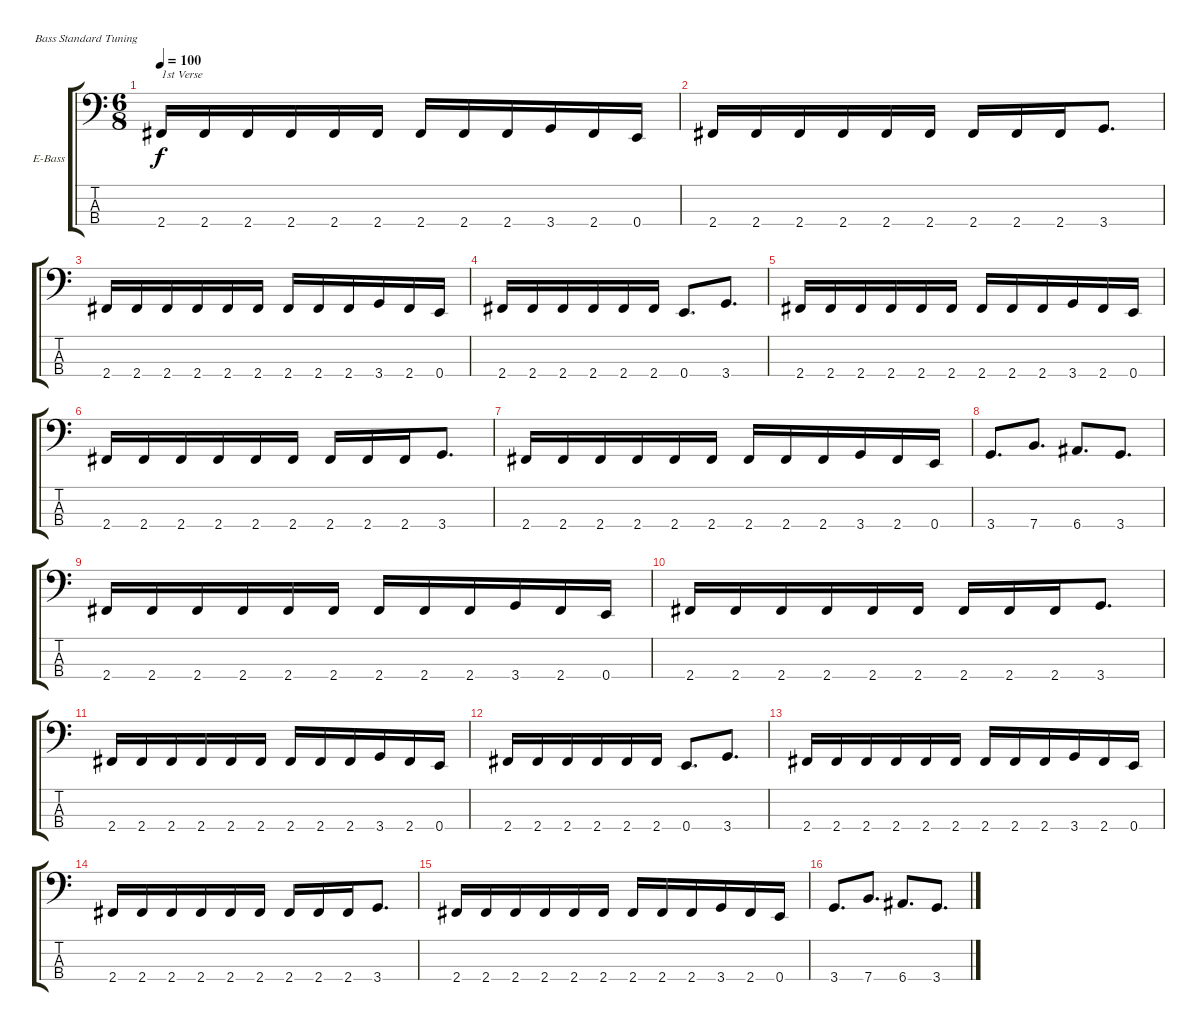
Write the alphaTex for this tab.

\defaultSystemsLayout 4
\bracketExtendMode groupsimilarinstruments
\firstSystemTrackNameOrientation horizontal
\otherSystemsTrackNameOrientation horizontal
\track ("Peter Baltes" "E-Bass") {instrument electricbassfinger}
\staff {score tabs}
\tuning (G2 D2 A1 E1)
\ts (6 8)
\tempo 100
\clef f4
\scale
0.485477
\ks c
2.4.16{txt "1st Verse" dy f} 2.4.16 2.4.16 2.4.16 2.4.16 2.4.16 2.4.16 2.4.16 2.4.16 3.4.16 2.4.16 0.4.16 |
2.4.16 2.4.16 2.4.16 2.4.16 2.4.16 2.4.16 2.4.16 2.4.16 2.4.16 3.4.8{d} |
2.4.16 2.4.16 2.4.16 2.4.16 2.4.16 2.4.16 2.4.16 2.4.16 2.4.16 3.4.16 2.4.16 0.4.16 |
\scale
0.257261 2.4.16 2.4.16 2.4.16 2.4.16 2.4.16 2.4.16 0.4.8{d} 3.4.8{d} |
\scale
0.257261 2.4.16 2.4.16 2.4.16 2.4.16 2.4.16 2.4.16 2.4.16 2.4.16 2.4.16 3.4.16 2.4.16 0.4.16 |
2.4.16 2.4.16 2.4.16 2.4.16 2.4.16 2.4.16 2.4.16 2.4.16 2.4.16 3.4.8{d} |
2.4.16 2.4.16 2.4.16 2.4.16 2.4.16 2.4.16 2.4.16 2.4.16 2.4.16 3.4.16 2.4.16 0.4.16 |
3.4.8{d} 7.4.8{d} 6.4.8{d} 3.4.8{d} |
2.4.16 2.4.16 2.4.16 2.4.16 2.4.16 2.4.16 2.4.16 2.4.16 2.4.16 3.4.16 2.4.16 0.4.16 |
2.4.16 2.4.16 2.4.16 2.4.16 2.4.16 2.4.16 2.4.16 2.4.16 2.4.16 3.4.8{d} |
2.4.16 2.4.16 2.4.16 2.4.16 2.4.16 2.4.16 2.4.16 2.4.16 2.4.16 3.4.16 2.4.16 0.4.16 |
2.4.16 2.4.16 2.4.16 2.4.16 2.4.16 2.4.16 0.4.8{d} 3.4.8{d} |
2.4.16 2.4.16 2.4.16 2.4.16 2.4.16 2.4.16 2.4.16 2.4.16 2.4.16 3.4.16 2.4.16 0.4.16 |
2.4.16 2.4.16 2.4.16 2.4.16 2.4.16 2.4.16 2.4.16 2.4.16 2.4.16 3.4.8{d} |
2.4.16 2.4.16 2.4.16 2.4.16 2.4.16 2.4.16 2.4.16 2.4.16 2.4.16 3.4.16 2.4.16 0.4.16 |
3.4.8{d} 7.4.8{d} 6.4.8{d} 3.4.8{d}
